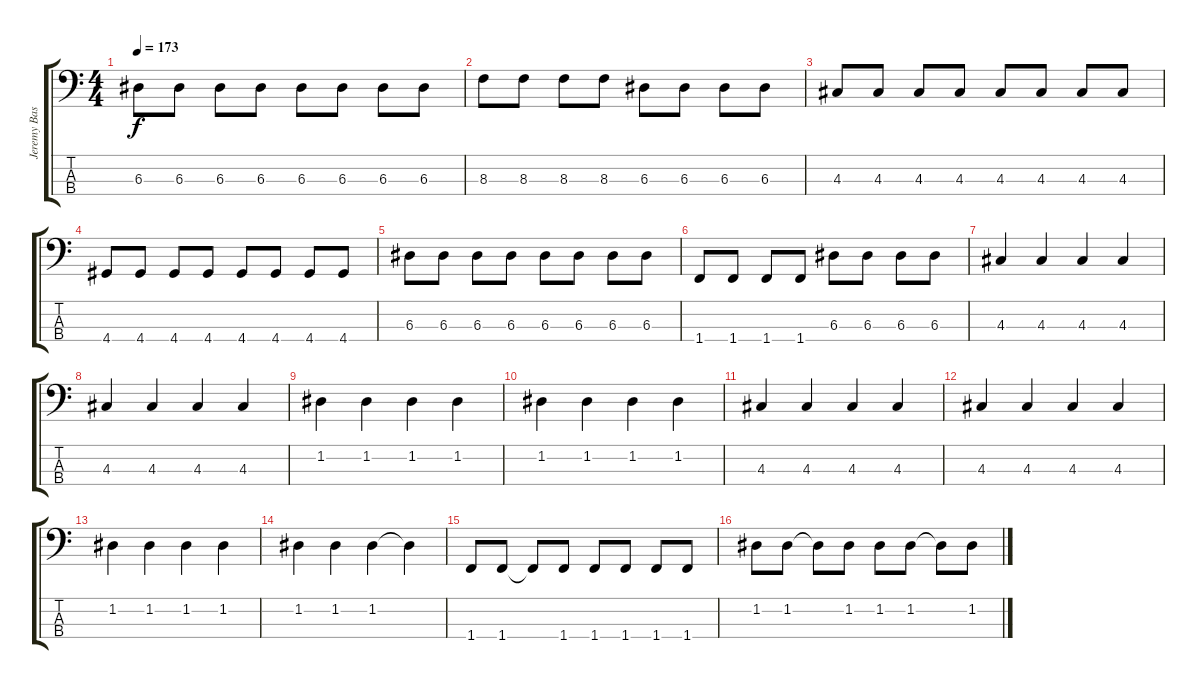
\track ("Jeremy Bass" "Jeremy Bas") {instrument electricbasspick}
\staff {score tabs}
\tuning (G2 D2 A1 E1) {hide}
\ts (4 4)
\tempo 173
\clef f4
\ks c
6.3.8{dy f} 6.3.8 6.3.8 6.3.8 6.3.8 6.3.8 6.3.8 6.3.8 |
8.3.8 8.3.8 8.3.8 8.3.8 6.3.8 6.3.8 6.3.8 6.3.8 |
4.3.8 4.3.8 4.3.8 4.3.8 4.3.8 4.3.8 4.3.8 4.3.8 |
4.4.8 4.4.8 4.4.8 4.4.8 4.4.8 4.4.8 4.4.8 4.4.8 |
6.3.8 6.3.8 6.3.8 6.3.8 6.3.8 6.3.8 6.3.8 6.3.8 |
1.4.8 1.4.8 1.4.8 1.4.8 6.3.8 6.3.8 6.3.8 6.3.8 |
4.3.4 4.3.4 4.3.4 4.3.4 |
4.3.4 4.3.4 4.3.4 4.3.4 |
1.2.4 1.2.4 1.2.4 1.2.4 |
1.2.4 1.2.4 1.2.4 1.2.4 |
4.3.4 4.3.4 4.3.4 4.3.4 |
4.3.4 4.3.4 4.3.4 4.3.4 |
1.2.4 1.2.4 1.2.4 1.2.4 |
1.2.4 1.2.4 1.2.4 1.2{t}.4 |
1.4.8 1.4.8 1.4{t}.8 1.4.8 1.4.8 1.4.8 1.4.8 1.4.8 |
1.2.8 1.2.8 1.2{t}.8 1.2.8 1.2.8 1.2.8 1.2{t}.8 1.2.8
